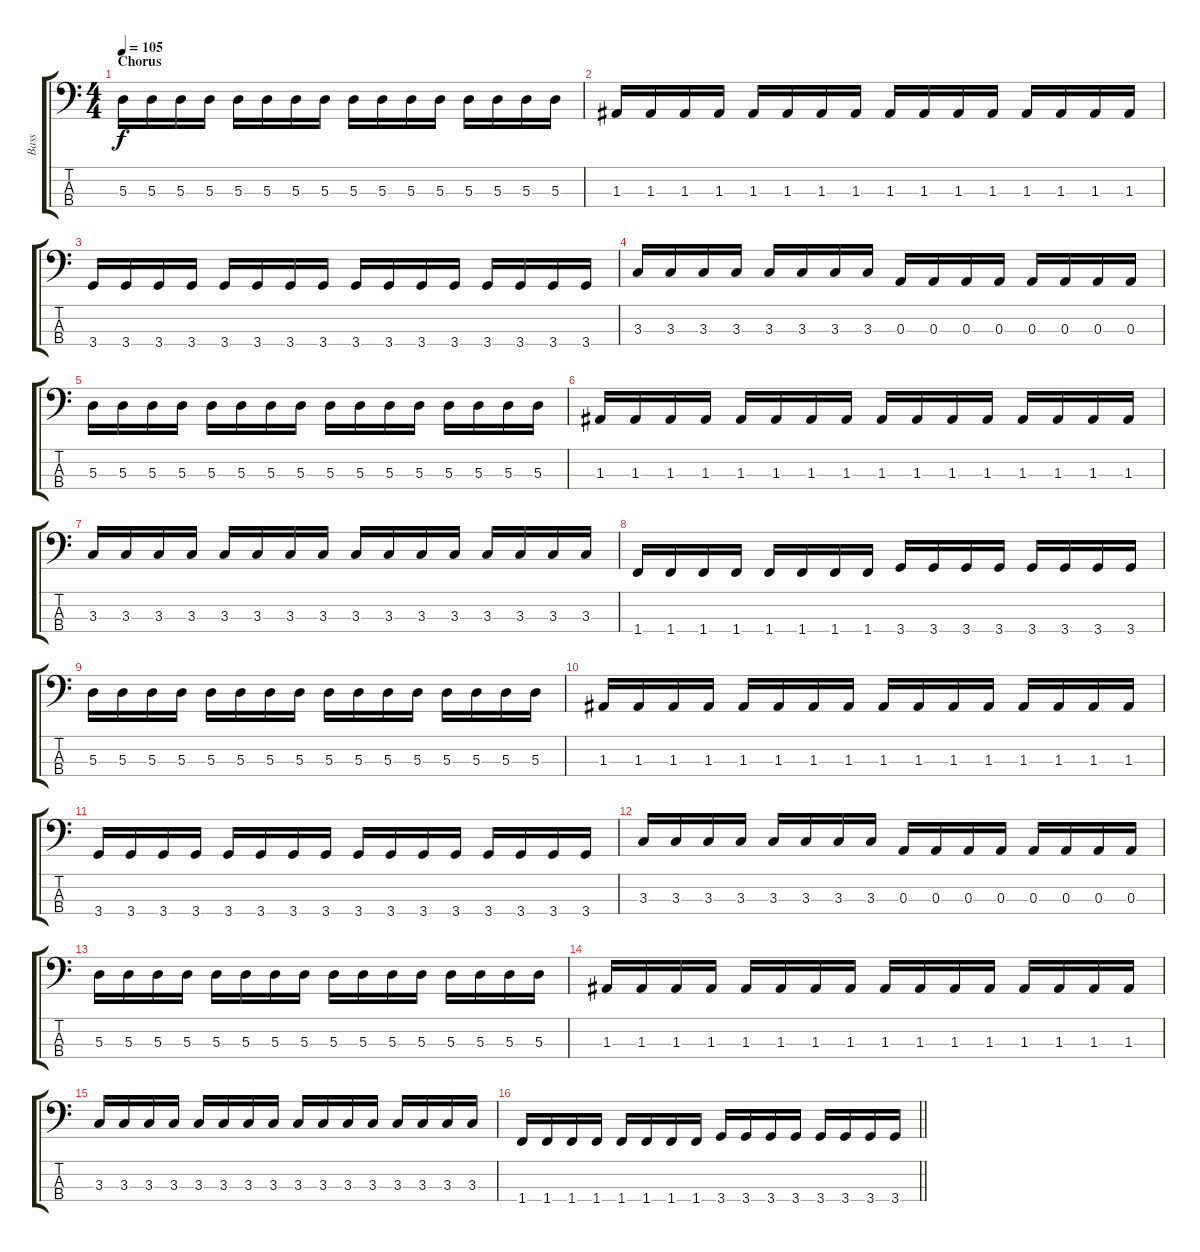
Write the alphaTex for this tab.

\track ("Bass" "Bass") {instrument electricbassfinger}
\staff {score tabs}
\tuning (G2 D2 A1 E1) {hide}
\ts (4 4)
\section ("" "Chorus")
\tempo 105
\clef f4
\ks c
5.3.16{dy f} 5.3.16 5.3.16 5.3.16 5.3.16 5.3.16 5.3.16 5.3.16 5.3.16 5.3.16 5.3.16 5.3.16 5.3.16 5.3.16 5.3.16 5.3.16 |
1.3.16 1.3.16 1.3.16 1.3.16 1.3.16 1.3.16 1.3.16 1.3.16 1.3.16 1.3.16 1.3.16 1.3.16 1.3.16 1.3.16 1.3.16 1.3.16 |
3.4.16 3.4.16 3.4.16 3.4.16 3.4.16 3.4.16 3.4.16 3.4.16 3.4.16 3.4.16 3.4.16 3.4.16 3.4.16 3.4.16 3.4.16 3.4.16 |
3.3.16 3.3.16 3.3.16 3.3.16 3.3.16 3.3.16 3.3.16 3.3.16 0.3.16 0.3.16 0.3.16 0.3.16 0.3.16 0.3.16 0.3.16 0.3.16 |
5.3.16 5.3.16 5.3.16 5.3.16 5.3.16 5.3.16 5.3.16 5.3.16 5.3.16 5.3.16 5.3.16 5.3.16 5.3.16 5.3.16 5.3.16 5.3.16 |
1.3.16 1.3.16 1.3.16 1.3.16 1.3.16 1.3.16 1.3.16 1.3.16 1.3.16 1.3.16 1.3.16 1.3.16 1.3.16 1.3.16 1.3.16 1.3.16 |
3.3.16 3.3.16 3.3.16 3.3.16 3.3.16 3.3.16 3.3.16 3.3.16 3.3.16 3.3.16 3.3.16 3.3.16 3.3.16 3.3.16 3.3.16 3.3.16 |
1.4.16 1.4.16 1.4.16 1.4.16 1.4.16 1.4.16 1.4.16 1.4.16 3.4.16 3.4.16 3.4.16 3.4.16 3.4.16 3.4.16 3.4.16 3.4.16 |
5.3.16 5.3.16 5.3.16 5.3.16 5.3.16 5.3.16 5.3.16 5.3.16 5.3.16 5.3.16 5.3.16 5.3.16 5.3.16 5.3.16 5.3.16 5.3.16 |
1.3.16 1.3.16 1.3.16 1.3.16 1.3.16 1.3.16 1.3.16 1.3.16 1.3.16 1.3.16 1.3.16 1.3.16 1.3.16 1.3.16 1.3.16 1.3.16 |
3.4.16 3.4.16 3.4.16 3.4.16 3.4.16 3.4.16 3.4.16 3.4.16 3.4.16 3.4.16 3.4.16 3.4.16 3.4.16 3.4.16 3.4.16 3.4.16 |
3.3.16 3.3.16 3.3.16 3.3.16 3.3.16 3.3.16 3.3.16 3.3.16 0.3.16 0.3.16 0.3.16 0.3.16 0.3.16 0.3.16 0.3.16 0.3.16 |
5.3.16 5.3.16 5.3.16 5.3.16 5.3.16 5.3.16 5.3.16 5.3.16 5.3.16 5.3.16 5.3.16 5.3.16 5.3.16 5.3.16 5.3.16 5.3.16 |
1.3.16 1.3.16 1.3.16 1.3.16 1.3.16 1.3.16 1.3.16 1.3.16 1.3.16 1.3.16 1.3.16 1.3.16 1.3.16 1.3.16 1.3.16 1.3.16 |
3.3.16 3.3.16 3.3.16 3.3.16 3.3.16 3.3.16 3.3.16 3.3.16 3.3.16 3.3.16 3.3.16 3.3.16 3.3.16 3.3.16 3.3.16 3.3.16 |
\barLineRight lightlight
1.4.16 1.4.16 1.4.16 1.4.16 1.4.16 1.4.16 1.4.16 1.4.16 3.4.16 3.4.16 3.4.16 3.4.16 3.4.16 3.4.16 3.4.16 3.4.16
